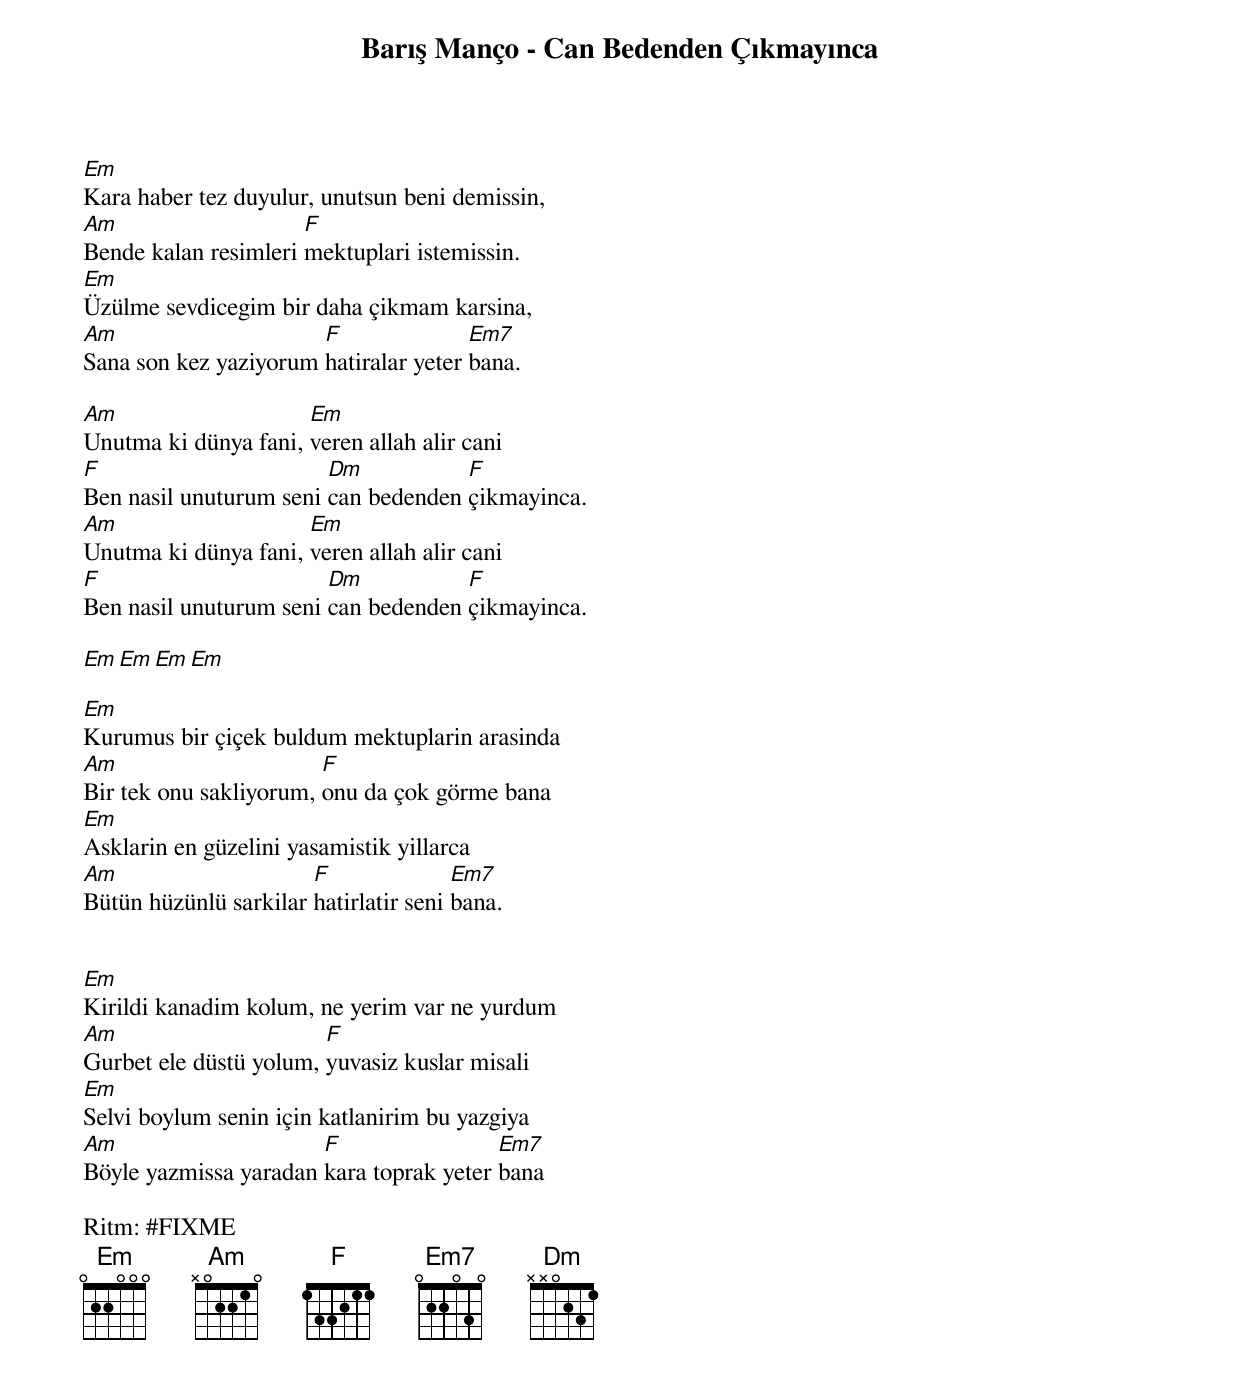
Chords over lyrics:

Barış Manço - Can Bedenden Çıkmayınca

Em
Kara haber tez duyulur, unutsun beni demissin,
Am                    F
Bende kalan resimleri mektuplari istemissin.
Em
Üzülme sevdicegim bir daha çikmam karsina,
Am                     F               Em7
Sana son kez yaziyorum hatiralar yeter bana.

Am                    Em
Unutma ki dünya fani, veren allah alir cani
F                       Dm           F
Ben nasil unuturum seni can bedenden çikmayinca.
Am                    Em
Unutma ki dünya fani, veren allah alir cani
F                       Dm           F
Ben nasil unuturum seni can bedenden çikmayinca.

Em Em Em Em

Em
Kurumus bir çiçek buldum mektuplarin arasinda
Am                      F
Bir tek onu sakliyorum, onu da çok görme bana
Em
Asklarin en güzelini yasamistik yillarca
Am                     F               Em7
Bütün hüzünlü sarkilar hatirlatir seni bana.


Em
Kirildi kanadim kolum, ne yerim var ne yurdum
Am                      F
Gurbet ele düstü yolum, yuvasiz kuslar misali
Em
Selvi boylum senin için katlanirim bu yazgiya
Am                     F                 Em7
Böyle yazmissa yaradan kara toprak yeter bana

Ritm: #FIXME
